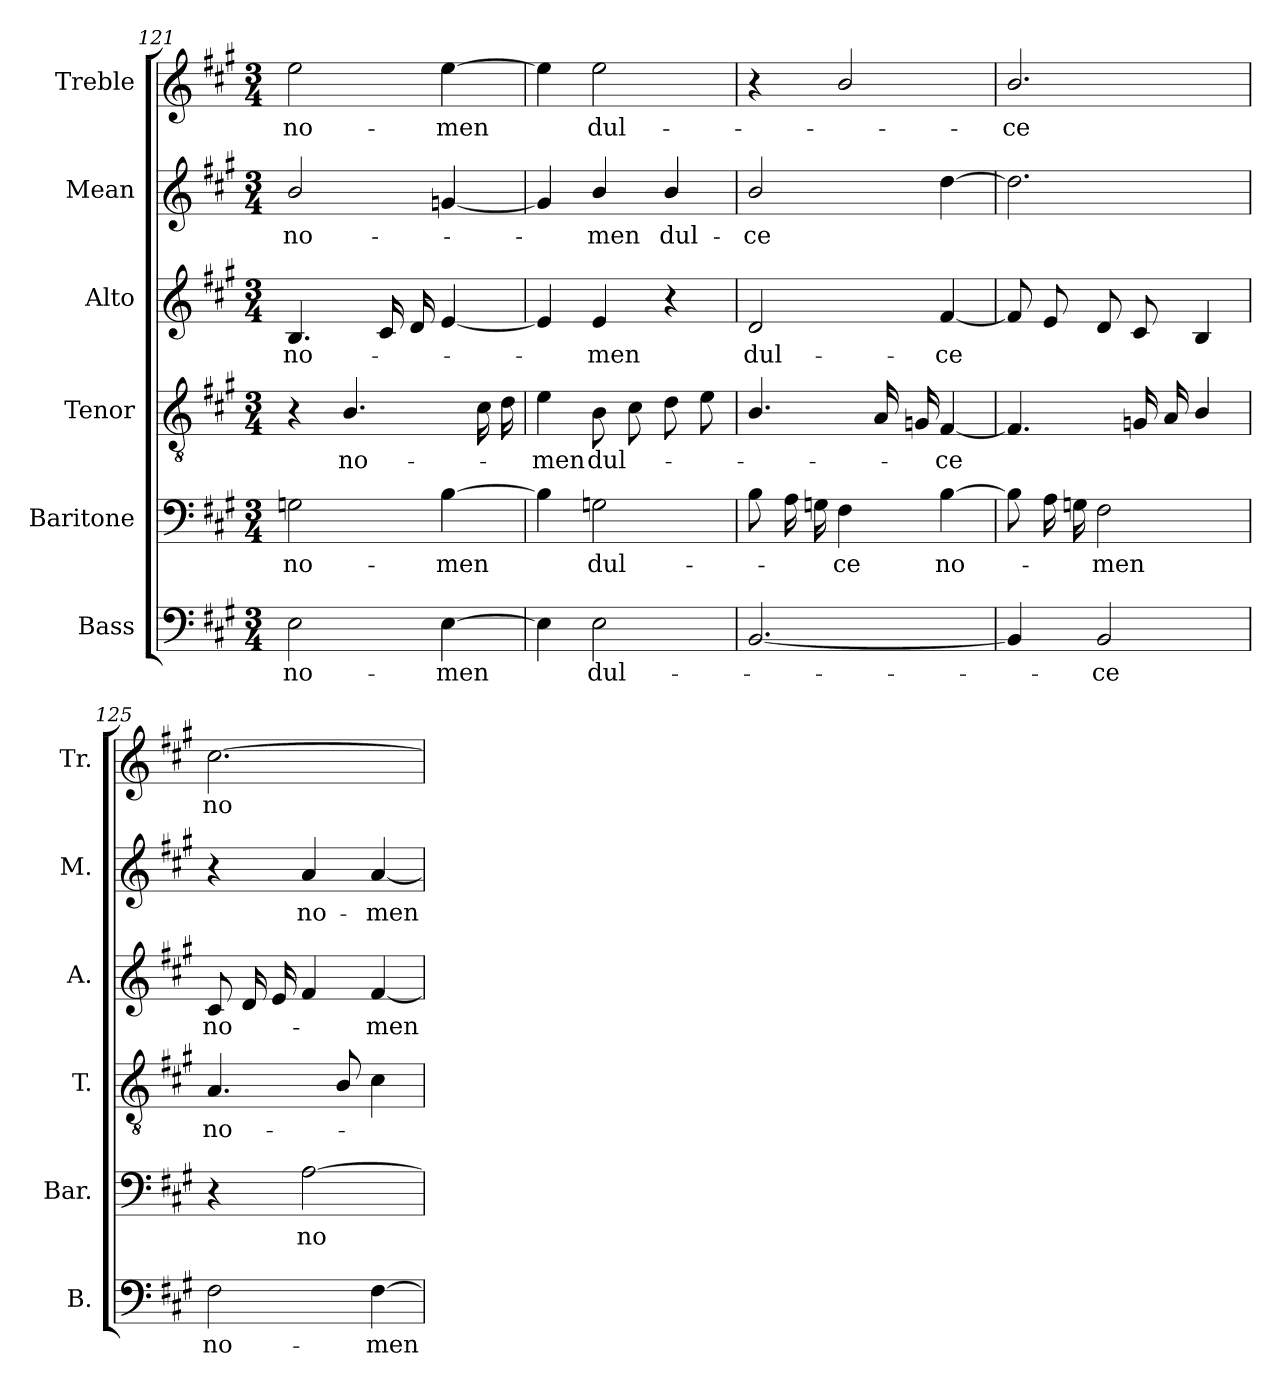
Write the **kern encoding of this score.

**kern	**text	**kern	**text	**kern	**text	**kern	**text	**kern	**text	**kern	**text
*part6	*part6	*part5	*part5	*part4	*part4	*part3	*part3	*part2	*part2	*part1	*part1
*staff6	*staff6	*staff5	*staff5	*staff4	*staff4	*staff3	*staff3	*staff2	*staff2	*staff1	*staff1
*I"Bass	*	*I"Baritone	*	*I"Tenor	*	*I"Alto	*	*I"Mean	*	*I"Treble	*
*I'B.	*	*I'Bar.	*	*I'T.	*	*I'A.	*	*I'M.	*	*I'Tr.	*
*clefF4	*	*clefF4	*	*clefGv2	*	*clefG2	*	*clefG2	*	*clefG2	*
*	*	*	*	*ITrd7c12	*	*	*	*	*	*	*
*k[f#c#g#]	*	*k[f#c#g#]	*	*k[f#c#g#]	*	*k[f#c#g#]	*	*k[f#c#g#]	*	*k[f#c#g#]	*
*A:	*	*A:	*	*A:	*	*A:	*	*A:	*	*A:	*
*M3/4	*	*M3/4	*	*M3/4	*	*M3/4	*	*M3/4	*	*M3/4	*
=121	=121	=121	=121	=121	=121	=121	=121	=121	=121	=121	=121
!	!LO:LY:b:color=#000000	!	!	!	!	!	!	!	!	!	!
!	!	!	!LO:LY:b:color=#000000	!	!	!	!	!	!	!	!
!	!	!	!	!	!	!	!LO:LY:b:color=#000000	!	!	!	!
!	!	!	!	!	!	!	!	!	!LO:LY:b:color=#000000	!	!
!	!	!	!	!	!	!	!	!	!	!	!LO:LY:b:color=#000000
2Ei\	no-	2Gni\	no-	4r	.	4.Bi/	no-	2bi/	no-	2eei\	no-
!	!	!	!	!	!LO:LY:b:color=#000000	!	!	!	!	!	!
.	.	.	.	4.BBi/	no-	.	.	.	.	.	.
.	.	.	.	.	.	16c#i/	.	.	.	.	.
.	.	.	.	.	.	16di/	.	.	.	.	.
!	!LO:LY:b:color=#000000	!	!	!	!	!	!	!	!	!	!
!	!	!	!LO:LY:b:color=#000000	!	!	!	!	!	!	!	!
!	!	!	!	!	!	!	!	!	!	!	!LO:LY:b:color=#000000
[4Ei\	-men	[4Bi\	-men	.	.	[4ei/	.	[4gni/	.	[4eei\	-men
.	.	.	.	16C#i\	.	.	.	.	.	.	.
.	.	.	.	16Di\	.	.	.	.	.	.	.
=122	=122	=122	=122	=122	=122	=122	=122	=122	=122	=122	=122
!	!	!	!	!	!LO:LY:b:color=#000000	!	!	!	!	!	!
4Ei\]	.	4Bi\]	.	4Ei\	-men	4ei/]	.	4gi/]	.	4eei\]	.
!	!LO:LY:b:color=#000000	!	!	!	!	!	!	!	!	!	!
!	!	!	!LO:LY:b:color=#000000	!	!	!	!	!	!	!	!
!	!	!	!	!	!LO:LY:b:color=#000000	!	!	!	!	!	!
!	!	!	!	!	!	!	!LO:LY:b:color=#000000	!	!	!	!
!	!	!	!	!	!	!	!	!	!LO:LY:b:color=#000000	!	!
!	!	!	!	!	!	!	!	!	!	!	!LO:LY:b:color=#000000
2Ei\	dul-	2Gni\	dul-	8BBi\	dul-	4ei/	-men	4bi/	-men	2eei\	dul-
.	.	.	.	8C#i\	.	.	.	.	.	.	.
!	!	!	!	!	!	!	!	!	!LO:LY:b:color=#000000	!	!
.	.	.	.	8Di\	.	4r	.	4bi/	dul-	.	.
.	.	.	.	8Ei\	.	.	.	.	.	.	.
=123	=123	=123	=123	=123	=123	=123	=123	=123	=123	=123	=123
!	!	!	!	!	!	!	!LO:LY:b:color=#000000	!	!	!	!
!	!	!	!	!	!	!	!	!	!LO:LY:b:color=#000000	!	!
[2.BBi/	.	8Bi\	.	4.BBi/	.	2di/	dul-	2bi/	-ce	4r	.
.	.	16Ai\	.	.	.	.	.	.	.	.	.
.	.	16Gni\	.	.	.	.	.	.	.	.	.
!	!	!	!LO:LY:b:color=#000000	!	!	!	!	!	!	!	!
.	.	4F#i\	-ce	.	.	.	.	.	.	2bi/	.
.	.	.	.	16AAi/	.	.	.	.	.	.	.
.	.	.	.	16GGni/	.	.	.	.	.	.	.
!	!	!	!LO:LY:b:color=#000000	!	!	!	!	!	!	!	!
!	!	!	!	!	!LO:LY:b:color=#000000	!	!	!	!	!	!
!	!	!	!	!	!	!	!LO:LY:b:color=#000000	!	!	!	!
.	.	[4Bi\	no-	[4FF#i/	-ce	[4f#i/	-ce	[4ddi\	.	.	.
!!LO:PB:g=z
=124	=124	=124	=124	=124	=124	=124	=124	=124	=124	=124	=124
!	!	!	!	!	!	!	!	!	!	!	!LO:LY:b:color=#000000
4BBi/]	.	8Bi\]	.	4.FF#i/]	.	8f#i/]	.	2.ddi\]	.	2.bi/	-ce
.	.	16Ai\	.	.	.	8ei/	.	.	.	.	.
.	.	16Gni\	.	.	.	.	.	.	.	.	.
!	!LO:LY:b:color=#000000	!	!	!	!	!	!	!	!	!	!
!	!	!	!LO:LY:b:color=#000000	!	!	!	!	!	!	!	!
2BBi/	-ce	2F#i\	-men	.	.	8di/	.	.	.	.	.
.	.	.	.	16GGni/	.	8c#i/	.	.	.	.	.
.	.	.	.	16AAi/	.	.	.	.	.	.	.
.	.	.	.	4BBi/	.	4Bi/	.	.	.	.	.
=125	=125	=125	=125	=125	=125	=125	=125	=125	=125	=125	=125
!	!LO:LY:b:color=#000000	!	!	!	!	!	!	!	!	!	!
!	!	!	!	!	!LO:LY:b:color=#000000	!	!	!	!	!	!
!	!	!	!	!	!	!	!LO:LY:b:color=#000000	!	!	!	!
!	!	!	!	!	!	!	!	!	!	!	!LO:LY:b:color=#000000
2F#i\	no-	4r	.	4.AAi/	no-	8c#i/	no-	4r	.	[2.cc#i\	no-
.	.	.	.	.	.	16di/	.	.	.	.	.
.	.	.	.	.	.	16ei/	.	.	.	.	.
!	!	!	!LO:LY:b:color=#000000	!	!	!	!	!	!	!	!
!	!	!	!	!	!	!	!	!	!LO:LY:b:color=#000000	!	!
.	.	[2Ai\	no-	.	.	4f#i/	.	4ai/	no-	.	.
.	.	.	.	8BBi/	.	.	.	.	.	.	.
!	!LO:LY:b:color=#000000	!	!	!	!	!	!	!	!	!	!
!	!	!	!	!	!	!	!LO:LY:b:color=#000000	!	!	!	!
!	!	!	!	!	!	!	!	!	!LO:LY:b:color=#000000	!	!
[4F#i\	-men	.	.	4C#i\	.	[4f#i/	-men	[4ai/	-men	.	.
=	=	=	=	=	=	=	=	=	=	=	=
*-	*-	*-	*-	*-	*-	*-	*-	*-	*-	*-	*-
